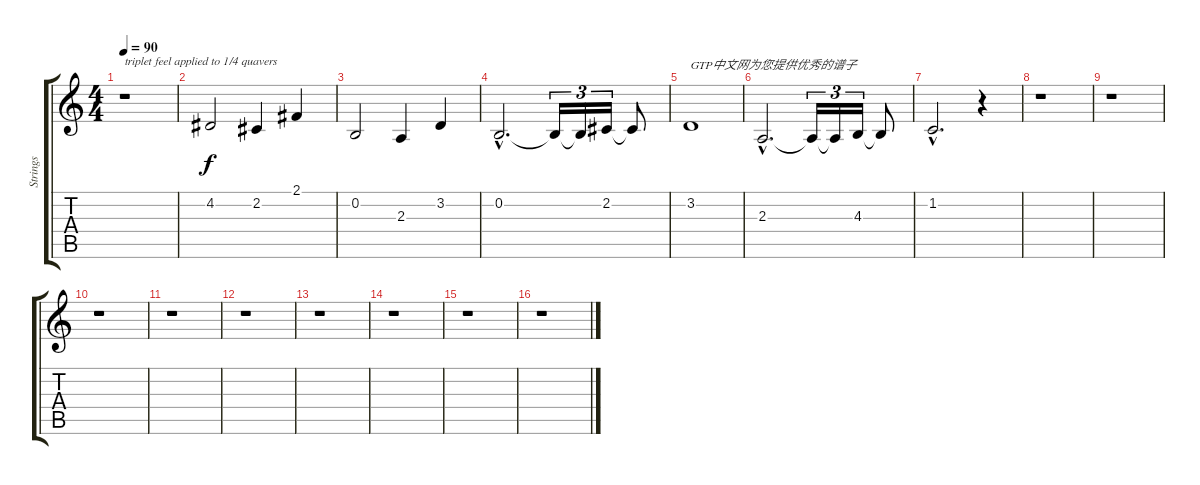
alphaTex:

\track ("Strings" "Strings") {instrument stringensemble1}
\staff {score tabs}
\tuning (E4 B3 G3 D3 A2 E2) {hide}
\ts (4 4)
\tempo 90
\clef g2
\ks c
r.1{txt "triplet feel applied to 1/4 quavers" dy f instrument stringensemble1} |
4.2.2 2.2.4 2.1.4 |
0.2.2 2.3.4 3.2.4 |
0.2{hac}.2{d} 0.2{t}.16{tu (3 2)} 0.2{t}.16{tu (3 2)} 2.2.16{tu (3 2)} 2.2{t}.8 |
3.2.1{txt "GTP中文网为您提供优秀的谱子"} |
2.3{hac}.2{d} 2.3{t}.16{tu (3 2)} 2.3{t}.16{tu (3 2)} 4.3.16{tu (3 2)} 4.3{t}.8 |
1.2{hac}.2{d} r.4 |
r.1 |
r.1 |
r.1 |
r.1 |
r.1 |
r.1 |
r.1 |
r.1 |
r.1
